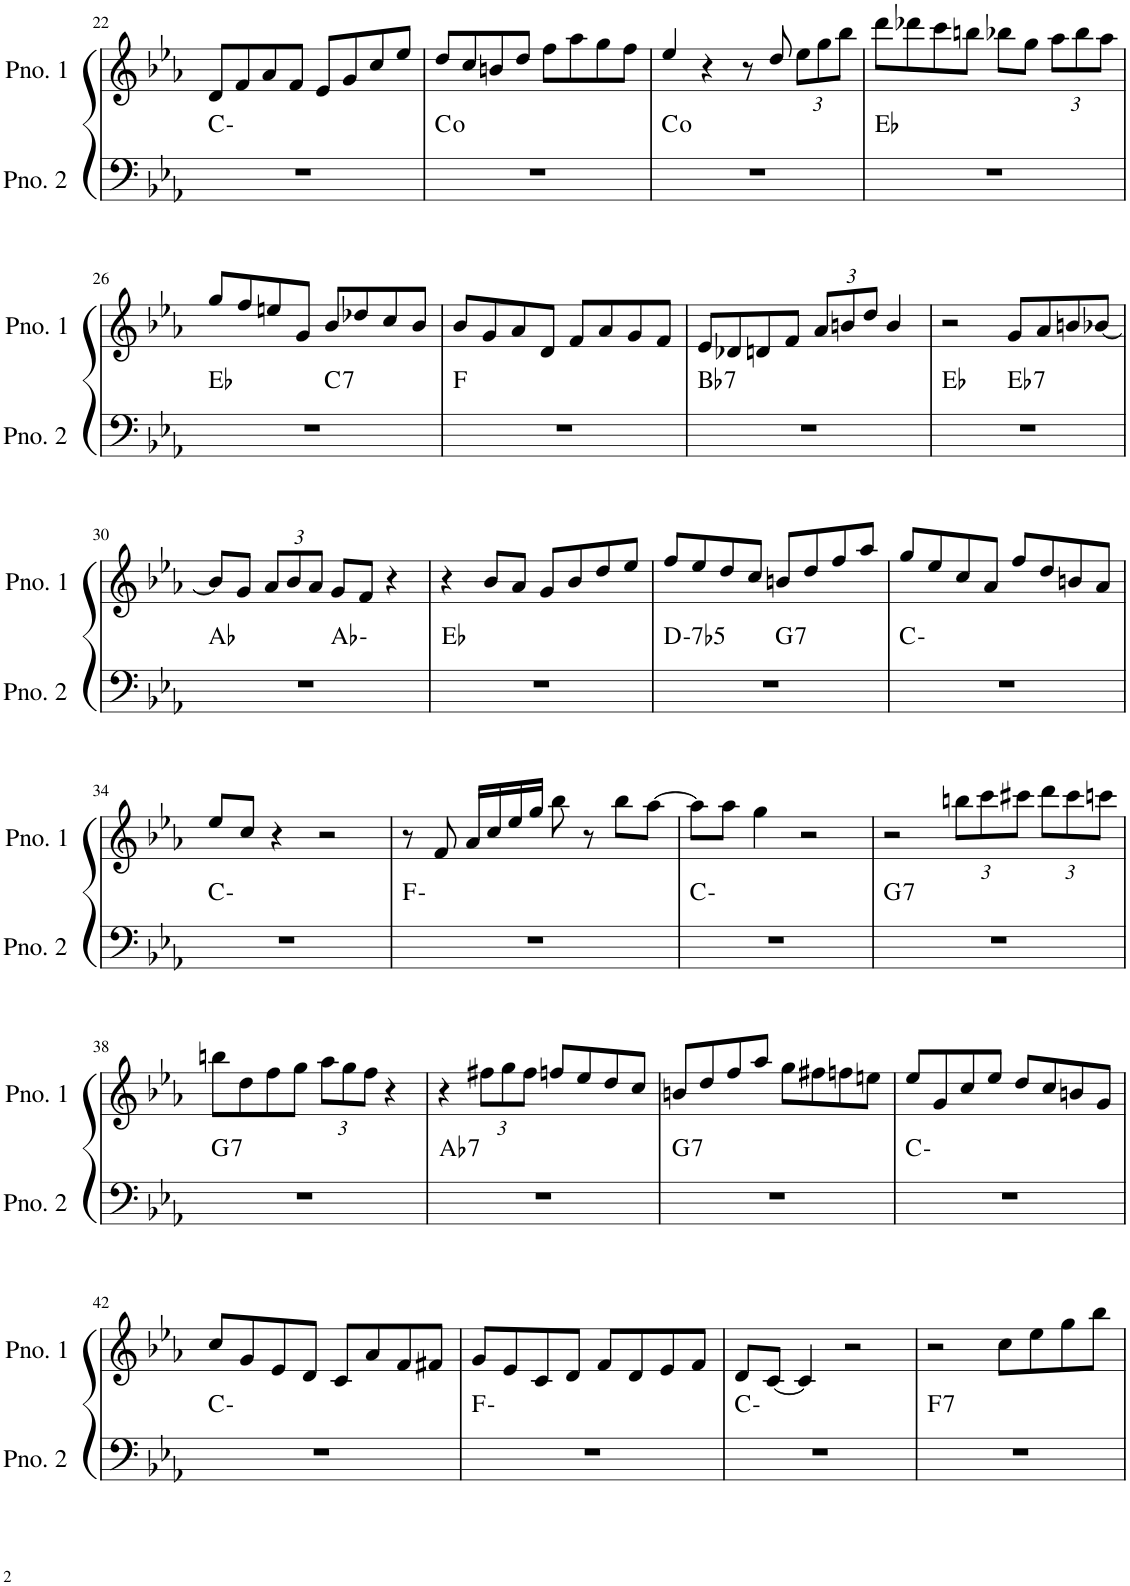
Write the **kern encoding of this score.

**kern	**harte	**kern
*part2	*part2	*part1
*staff2	*	*staff1
*I"ピアノ 2	*	*I"ピアノ 1
!!LO:PB:g=z
*clefF4	*	*clefG2
*k[b-e-a-]	*	*k[b-e-a-]
*M4/4	*	*M4/4
=22	=22	=22
1r	C:min	8d/L
.	.	8f/
.	.	8a-/
.	.	8f/J
.	.	8e-/L
.	.	8g/
.	.	8cc/
.	.	8ee-/J
=23	=23	=23
1r	C:dim	8dd/L
.	.	8cc/
.	.	8bn/
.	.	8dd/J
.	.	8ff\L
.	.	8aa-\
.	.	8gg\
.	.	8ff\J
=24	=24	=24
1r	C:dim	4ee-/
.	.	4r
.	.	8r
.	.	8dd/
*	*	*Xbrackettup
.	.	12ee-\L
.	.	12gg\
.	.	12bb-\J
=25	=25	=25
1r	Eb:maj	8ddd\L
.	.	8ddd-X\
.	.	8ccc\
.	.	8bbn\J
.	.	8bb-X\L
.	.	8gg\J
.	.	12aa-\L
.	.	12bb-\
.	.	12aa-\J
!!LO:LB:g=z
=26	=26	=26
*^	*	*
1r	2ryy	Eb:maj	8gg/L
.	.	.	8ff/
.	.	.	8een/
.	.	.	8g/J
!	!	!LO:H:kt=7	!
.	2ryy	C:7	8b-/L
.	.	.	8dd-X/
.	.	.	8cc/
.	.	.	8b-/J
*v	*v	*	*
=27	=27	=27
1r	F:maj	8b-/L
.	.	8g/
.	.	8a-/
.	.	8d/J
.	.	8f/L
.	.	8a-/
.	.	8g/
.	.	8f/J
=28	=28	=28
!	!LO:H:kt=7	!
1r	Bb:7	8e-/L
.	.	8d-X/
.	.	8dn/
.	.	8f/J
.	.	12a-/L
.	.	12bn/
.	.	12dd/J
.	.	4b/
=29	=29	=29
*^	*	*
1r	2ryy	Eb:maj	2r
!	!	!LO:H:kt=7	!
.	2ryy	Eb:7	8g/L
.	.	.	8a-/
.	.	.	8bn/
.	.	.	[8b-X/J
!!LO:LB:g=z
=30	=30	=30	=30
1r	2ryy	Ab:maj	8b-/L]
.	.	.	8g/J
.	.	.	12a-/L
.	.	.	12b-/
.	.	.	12a-/J
.	2ryy	Ab:min	8g/L
.	.	.	8f/J
.	.	.	4r
*v	*v	*	*
=31	=31	=31
1r	Eb:maj	4r
.	.	8b-/L
.	.	8a-/J
.	.	8g/L
.	.	8b-/
.	.	8dd/
.	.	8ee-/J
=32	=32	=32
!	!LO:H:kt=-7b5	!
*^	*	*
1r	2ryy	D:hdim7	8ff/L
.	.	.	8ee-/
.	.	.	8dd/
.	.	.	8cc/J
!	!	!LO:H:kt=7	!
.	2ryy	G:7	8bn/L
.	.	.	8dd/
.	.	.	8ff/
.	.	.	8aa-/J
*v	*v	*	*
=33	=33	=33
1r	C:min	8gg/L
.	.	8ee-/
.	.	8cc/
.	.	8a-/J
.	.	8ff/L
.	.	8dd/
.	.	8bn/
.	.	8a-/J
!!LO:LB:g=z
=34	=34	=34
1r	C:min	8ee-/L
.	.	8cc/J
.	.	4r
.	.	2r
=35	=35	=35
1r	F:min	8r
.	.	8f/
.	.	16a-/LL
.	.	16cc/
.	.	16ee-/
.	.	16gg/JJ
.	.	8bb-\
.	.	8r
.	.	8bb-\L
.	.	[8aa-\J
=36	=36	=36
1r	C:min	8aa-\L]
.	.	8aa-\J
.	.	4gg\
.	.	2r
=37	=37	=37
!	!LO:H:kt=7	!
1r	G:7	2r
.	.	12bbn\L
.	.	12ccc\
.	.	12ccc#X\J
.	.	12ddd\L
.	.	12ccc#\
.	.	12cccn\J
!!LO:LB:g=z
=38	=38	=38
!	!LO:H:kt=7	!
1r	G:7	8bbn\L
.	.	8dd\
.	.	8ff\
.	.	8gg\J
.	.	12aa-\L
.	.	12gg\
.	.	12ff\J
.	.	4r
=39	=39	=39
!	!LO:H:kt=7	!
1r	Ab:7	4r
.	.	12ff#X\L
.	.	12gg\
.	.	12ff#\J
.	.	8ffn/L
.	.	8ee-/
.	.	8dd/
.	.	8cc/J
=40	=40	=40
!	!LO:H:kt=7	!
1r	G:7	8bn/L
.	.	8dd/
.	.	8ff/
.	.	8aa-/J
.	.	8gg\L
.	.	8ff#X\
.	.	8ffn\
.	.	8een\J
=41	=41	=41
1r	C:min	8ee-/L
.	.	8g/
.	.	8cc/
.	.	8ee-/J
.	.	8dd/L
.	.	8cc/
.	.	8bn/
.	.	8g/J
!!LO:LB:g=z
=42	=42	=42
1r	C:min	8cc/L
.	.	8g/
.	.	8e-/
.	.	8d/J
.	.	8c/L
.	.	8a-/
.	.	8f/
.	.	8f#X/J
=43	=43	=43
1r	F:min	8g/L
.	.	8e-/
.	.	8c/
.	.	8d/J
.	.	8f/L
.	.	8d/
.	.	8e-/
.	.	8f/J
=44	=44	=44
1r	C:min	8d/L
.	.	[8c/J
.	.	4c/]
.	.	2r
=45	=45	=45
!	!LO:H:kt=7	!
1r	F:7	2r
.	.	8cc\L
.	.	8ee-\
.	.	8gg\
.	.	8bb-\J
=	=	=
*-	*-	*-
